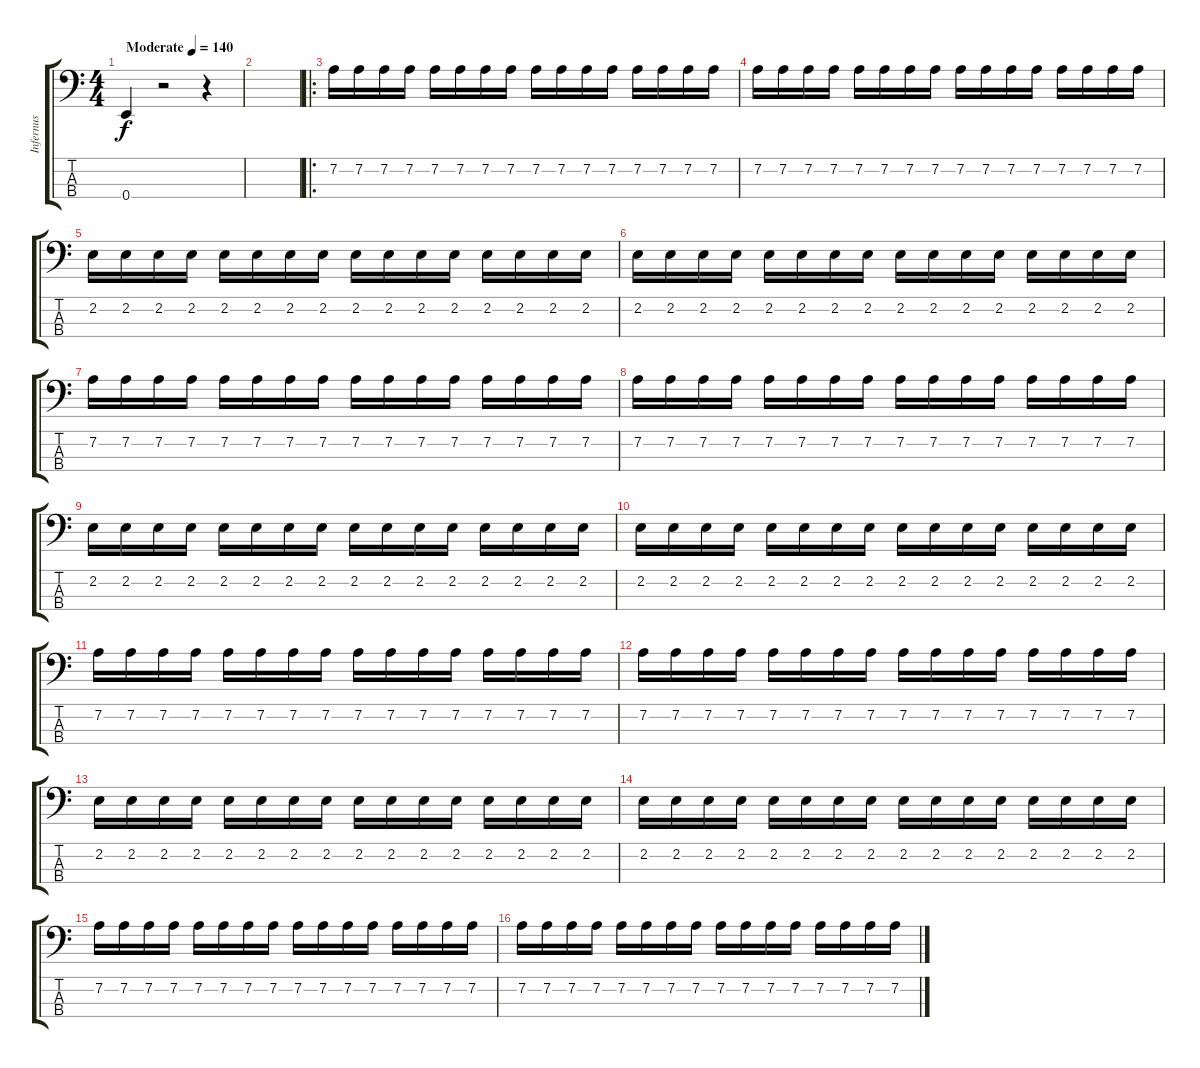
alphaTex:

\track ("Infernus" "Infernus") {instrument electricbassfinger}
\staff {score tabs}
\tuning (G2 D2 A1 E1) {hide}
\ts (4 4)
\tempo (140 "Moderate")
\clef f4
\ks c
0.4.4{dy f instrument electricbassfinger} r.2 r.4 |
|
\ro
7.2.16 7.2.16 7.2.16 7.2.16 7.2.16 7.2.16 7.2.16 7.2.16 7.2.16 7.2.16 7.2.16 7.2.16 7.2.16 7.2.16 7.2.16 7.2.16 |
7.2.16 7.2.16 7.2.16 7.2.16 7.2.16 7.2.16 7.2.16 7.2.16 7.2.16 7.2.16 7.2.16 7.2.16 7.2.16 7.2.16 7.2.16 7.2.16 |
2.2.16 2.2.16 2.2.16 2.2.16 2.2.16 2.2.16 2.2.16 2.2.16 2.2.16 2.2.16 2.2.16 2.2.16 2.2.16 2.2.16 2.2.16 2.2.16 |
2.2.16 2.2.16 2.2.16 2.2.16 2.2.16 2.2.16 2.2.16 2.2.16 2.2.16 2.2.16 2.2.16 2.2.16 2.2.16 2.2.16 2.2.16 2.2.16 |
7.2.16 7.2.16 7.2.16 7.2.16 7.2.16 7.2.16 7.2.16 7.2.16 7.2.16 7.2.16 7.2.16 7.2.16 7.2.16 7.2.16 7.2.16 7.2.16 |
7.2.16 7.2.16 7.2.16 7.2.16 7.2.16 7.2.16 7.2.16 7.2.16 7.2.16 7.2.16 7.2.16 7.2.16 7.2.16 7.2.16 7.2.16 7.2.16 |
2.2.16 2.2.16 2.2.16 2.2.16 2.2.16 2.2.16 2.2.16 2.2.16 2.2.16 2.2.16 2.2.16 2.2.16 2.2.16 2.2.16 2.2.16 2.2.16 |
2.2.16 2.2.16 2.2.16 2.2.16 2.2.16 2.2.16 2.2.16 2.2.16 2.2.16 2.2.16 2.2.16 2.2.16 2.2.16 2.2.16 2.2.16 2.2.16 |
7.2.16 7.2.16 7.2.16 7.2.16 7.2.16 7.2.16 7.2.16 7.2.16 7.2.16 7.2.16 7.2.16 7.2.16 7.2.16 7.2.16 7.2.16 7.2.16 |
7.2.16 7.2.16 7.2.16 7.2.16 7.2.16 7.2.16 7.2.16 7.2.16 7.2.16 7.2.16 7.2.16 7.2.16 7.2.16 7.2.16 7.2.16 7.2.16 |
2.2.16 2.2.16 2.2.16 2.2.16 2.2.16 2.2.16 2.2.16 2.2.16 2.2.16 2.2.16 2.2.16 2.2.16 2.2.16 2.2.16 2.2.16 2.2.16 |
2.2.16 2.2.16 2.2.16 2.2.16 2.2.16 2.2.16 2.2.16 2.2.16 2.2.16 2.2.16 2.2.16 2.2.16 2.2.16 2.2.16 2.2.16 2.2.16 |
7.2.16 7.2.16 7.2.16 7.2.16 7.2.16 7.2.16 7.2.16 7.2.16 7.2.16 7.2.16 7.2.16 7.2.16 7.2.16 7.2.16 7.2.16 7.2.16 |
7.2.16 7.2.16 7.2.16 7.2.16 7.2.16 7.2.16 7.2.16 7.2.16 7.2.16 7.2.16 7.2.16 7.2.16 7.2.16 7.2.16 7.2.16 7.2.16
